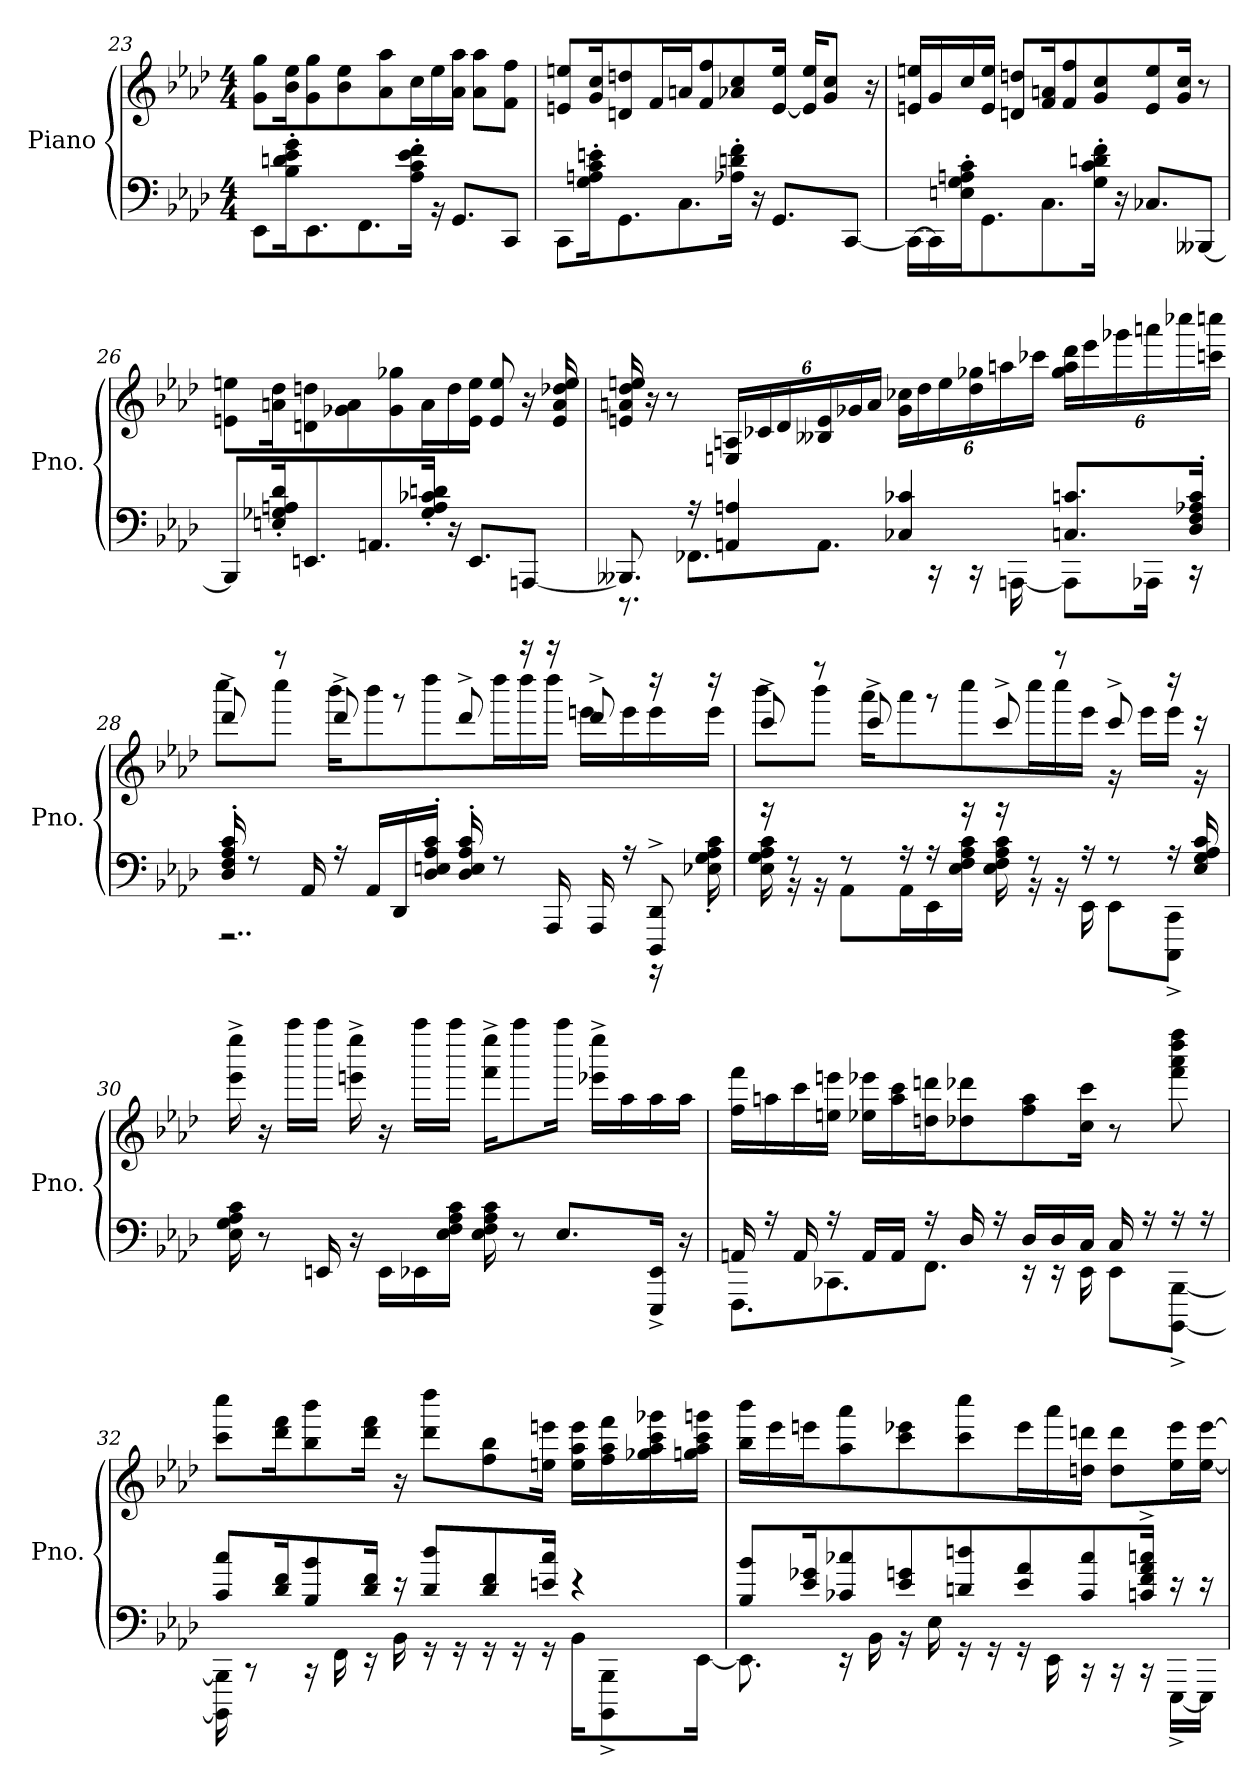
**kern	**kern
*part1	*part1
*staff2	*staff1
*I"Piano	*
*I'Pno.	*
*clefF4	*clefG2
*k[b-e-a-d-]	*k[b-e-a-d-]
*M4/4	*M4/4
=23	=23
8EE-\L	8g\ 8gg\L
16B-\' 16dn\' 16e-\' 16g\'K	16b-\ 16ee-\K
8.EE-\	8g\ 8gg\
.	8b-\ 8ee-\
8.FF\	.
.	8a-\ 8aa-\
16A-\' 16c\' 16e-\' 16f\'Jk	16cc\L
16rBB	16ee-\
8.GG/L	16a-\ 16aa-\JJ
.	8a-\ 8aa-\L
8CC/J	8f\ 8ff\J
!!LO:LB:g=z
=24	=24
8CC\L	8en/ 8een/L
16G\' 16An\' 16c\' 16en\'K	16g/ 16cc/K
8.GG\	8dn/ 8ddn/
.	16f/L
8.C\	16an/J
.	8f/ 8ff/
16A-X\' 16dn\' 16f\'Jk	8a-X/ 8cc/
16r	.
8.GG/L	[16e/ 16ee/Jk
.	16e/] 16ee/KL
.	8g/ 8cc/J
[8CC/J	.
.	16r
=25	=25
16CC\LL_	16en/ 16een/LL
16CC\]	16g/
16En\' 16G\' 16An\' 16c\'J	16cc/
8.GG\	16e/ 16ee/JJ
.	8dn/ 8ddn/L
8.C\	16f/ 16an/K
.	8f/ 8ff/
16G\' 16c\' 16dn\' 16f\'Jk	8g/ 8cc/
16r	.
8.C-X/L	8e/ 8ee/
.	16g/ 16cc/Jk
[8BBB--X/J	8r
!!LO:LB:g=z
=26	=26
8BBB--/L]	8en\ 8een\L
16En/' 16G-X/' 16An/' 16d-/'K	16an\ 16dd-\K
8.EEn/	8dn\ 8ddn\
.	8g-X\ 8a\
8.AAn/	.
.	8g-\ 8gg-X\
16G-/' 16A/' 16c-X/' 16dn/'Jk	16a\L
16r	16dd\
8.EE/L	16e\ 16ee\JJ
.	8e/ 8ee/
[8AAAn/J	16r
.	16e/ 16a/ 16dd-X/ 16ee/
!!LO:PB:g=z
=27	=27
*^	*
8.BBB--X/]	8.r	16en/ 16an/ 16dd-/ 16een/
.	.	16r
.	.	8r
16r	8.FF-X\L	.
*	*	*Xbrackettup
4AAn/ 4An/	.	24En/ 24An/LL
.	.	24c-X/
.	.	24d-/
.	8.AA\J	24B--X/ 24e/
.	.	24g-X/
.	.	24a/JJ
4C-X/ 4c-X/	.	24g-\ 24cc-X\LL
.	.	24dd-\
.	16r	.
.	.	24ee\
.	16r	24dd-\ 24gg-X\
.	.	24aan\
.	[16AAAn\	.
.	.	24ccc-X\JJ
8.Cn/ 8.cn/L	8AAA\L]	24gg-\ 24aa\ 24ddd-\LL
.	.	24eee-\
.	.	24ggg-X\
.	16AAA-X\Jk	24aaan\
.	.	24cccc-X\
16D-/' 16F/' 16A-X/' 16c/'Jk	16r	.
.	.	24cccn\ 24ccccn\JJ
!!LO:LB:g=z
=28	=28	=28
*	*	*^
16D-/' 16F/' 16A-/' 16c/'	2..r	8ddd-^/	8cccc\L
8r	.	.	.
.	.	8r	8cccc\J
16AA-/	.	.	.
16r	.	8ddd-^/	16bbb-\KL
16AA-/LL	.	.	8bbb-\
16DD-/	.	8r	.
16D-/' 16En/' 16A-/' 16c/'JJ	.	.	8dddd-\
16D-/' 16E/' 16A-/' 16c/'	.	8ddd-^/	.
8r	.	.	16dddd-\L
.	.	16r	16dddd-\
16AAA-/	.	16r	16dddd-\JJ
16AAA-/	.	8ddd-^/	16eeen\LL
16r	.	.	16eee\
8DDD-/^ 8DD-/^	16r	16r	16eee\
.	16E-X\' 16G\' 16A-\' 16c\'	16r	16eee\JJ
!!LO:LB:g=z	!!
=29	=29	=29	=29
16r	16E-\ 16G\ 16A-\ 16c\	8ccc^/	8bbb-\L
8r	16r	.	.
.	16r	8r	8bbb-\J
8r	8AA-\L	.	.
.	.	8ccc^/	16aaa-\KL
16r	16AA-\L	.	8aaa-\
16r	16EE-\	8r	.
16r	16E-\ 16F\ 16A-\ 16c\JJ	.	8cccc\
16r	16E-\ 16F\ 16A-\ 16c\	8ccc^/	.
8r	16r	.	16cccc\L
.	16r	8r	16cccc\
16r	16EE-\	.	16eee-\JJ
8r	8EE-\L	8ccc^/	16r
.	.	.	16eee-\LL
16r	8CCC\^ 8CC\^J	16r	16eee-\JJ
16E-/ 16G/ 16A-/ 16c/	.	16r	16r
*v	*v	*	*
*	*v	*v
=30	=30
16E-\ 16G\ 16A-\ 16c\	16eee-\^ 16eeee-\^
8r	16r
.	16aaaa-\LL
16EEn/	16aaaa-\JJ
16r	16eeen\^ 16eeee-\^
16EE\LL	16r
16EE-X\	16aaaa-\LL
16E-\ 16F\ 16A-\ 16c\JJ	16aaaa-\JJ
16E-\ 16F\ 16A-\ 16c\	16fff\^ 16eeee-\^KL
8r	8aaaa-\
8.E-/L	16aaaa-\Jk
.	16eee-X\^ 16eeee-\^LL
.	16aa-\
16EEE-/^ 16EE-/^Jk	16aa-\
16r	16aa-\JJ
!!LO:LB:g=z
=31	=31
*^	*
16AAn/	8.FFF\L	16ff\ 16fff\LL
16r	.	16aan\
16AA/	.	16ccc\
16r	8.CC-X\	16een\ 16eeen\JJ
16AA/LL	.	16ee-X\ 16eee-X\LL
16AA/JJ	.	16aa\ 16ccc\
16r	8.FF\J	16ddn\ 16dddn\J
16D-/	.	8dd-X\ 8ddd-X\
16r	.	.
16D-/LL	16r	8ff\ 8aa\
16D-/	16r	.
16C/JJ	16EE-\	16cc\ 16ccc\Jk
16C/	8EE-\L	8r
16r	.	.
16r	[8BBBB-\^ [8BBB-\^J	8fff\ 8aaa-\ 8dddd-\ 8ffff\
16r	.	.
=32	=32	=32
8c/ 8cc/L	16BBBB-\] 16BBB-\]	8ccc\ 8cccc\L
.	8r	.
16d-/ 16f/K	.	16ddd-\ 16fff\K
8B-/ 8b-/	16r	8bb-\ 8bbb-\
.	16FF\	.
16d-/ 16f/Jk	16r	16ddd-\ 16fff\Jk
16r	16BB-\	16r
8d-/ 8dd-/L	16r	8ddd-\ 8dddd-\L
.	16r	.
8d-/ 8f/	16r	8ff\ 8bb-\
.	16r	.
16en/ 16cc/Jk	16r	16een\ 16eeen\Jk
4r	16BB-\KL	16ee\ 16aa-\ 16eee\LL
.	8BBBB-\^ 8BBB-\^	16ff\ 16aa-\ 16fff\
.	.	16gg-X\ 16aa-\ 16ccc\ 16ggg-X\
.	[16EE-\Jk	16ggn\ 16aa-\ 16ccc\ 16gggn\JJ
!!LO:PB:g=z
=33	=33	=33
8B-/ 8b-/L	8.EE-\]	16bb-\ 16bbb-\LL
.	.	16eee-\
16e-/ 16g-X/K	.	16eeen\J
8c-X/ 8cc-X/	16r	8aa-\ 8aaa-\
.	16BB-\	.
8e-/ 8gn/	16r	8ccc\ 8eee-X\
.	16E-\	.
8dn/ 8ddn/	16r	8ccc\ 8cccc\
.	16r	.
8e-/ 8a-/	16r	16eee-\L
.	16EE-\	16aaa-\
8c-/ 8cc-/	16r	16ddn\ 16dddn\JJ
.	16r	8dd\ 8ddd\L
16cn/^ 16f/^ 16a-/^ 16ccn/^Jk	16r	.
16r	[16EEE-^\LL	16ee-\ 16eee-\L
16r	16EEE-\JJ]	[16ee-\ [16eee-\JJ
*v	*v	*
=	=
*-	*-
